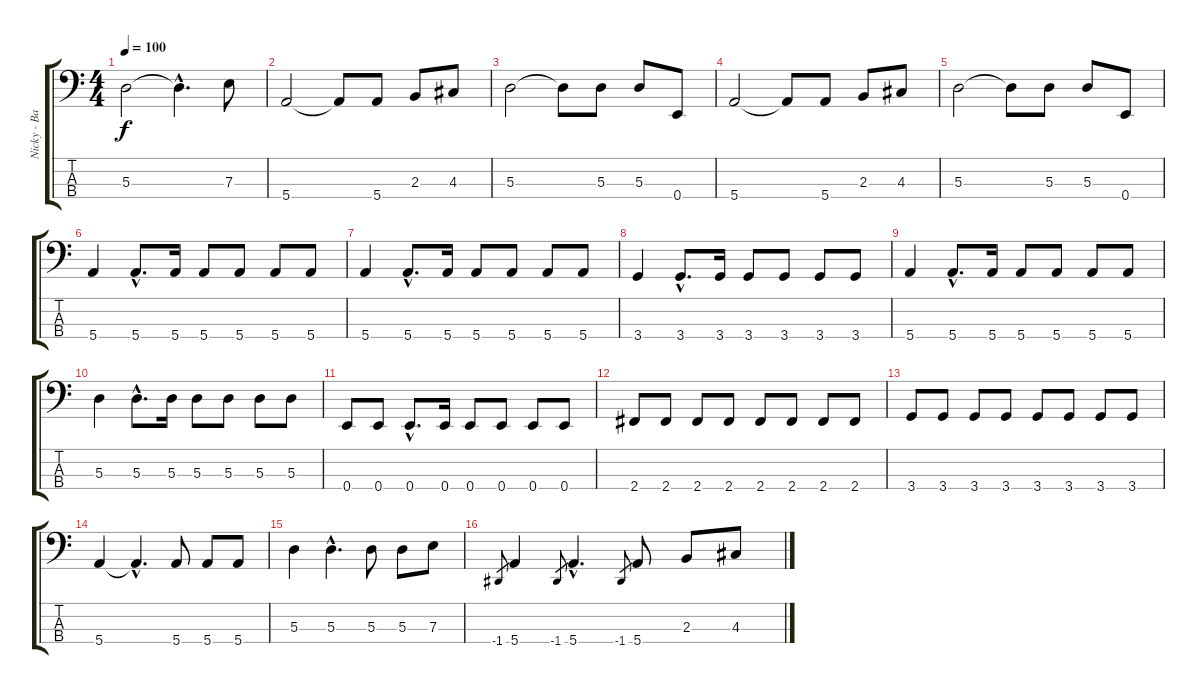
\track ("Nicky - Bass" "Nicky - Ba") {instrument electricbasspick}
\staff {score tabs}
\tuning (G2 D2 A1 E1) {hide}
\ts (4 4)
\tempo 100
\clef f4
\ks c
5.3.2{dy f} 5.3{hac t}.4{d} 7.3.8 |
5.4.2 5.4{t}.8 5.4.8 2.3.8 4.3.8 |
5.3.2 5.3{t}.8 5.3.8 5.3.8 0.4.8 |
5.4.2 5.4{t}.8 5.4.8 2.3.8 4.3.8 |
5.3.2 5.3{t}.8 5.3.8 5.3.8 0.4.8 |
5.4.4 5.4{hac}.8{d} 5.4.16 5.4.8 5.4.8 5.4.8 5.4.8 |
5.4.4 5.4{hac}.8{d} 5.4.16 5.4.8 5.4.8 5.4.8 5.4.8 |
3.4.4 3.4{hac}.8{d} 3.4.16 3.4.8 3.4.8 3.4.8 3.4.8 |
5.4.4 5.4{hac}.8{d} 5.4.16 5.4.8 5.4.8 5.4.8 5.4.8 |
5.3.4 5.3{hac}.8{d} 5.3.16 5.3.8 5.3.8 5.3.8 5.3.8 |
0.4.8 0.4.8 0.4{hac}.8{d} 0.4.16 0.4.8 0.4.8 0.4.8 0.4.8 |
2.4.8 2.4.8 2.4.8 2.4.8 2.4.8 2.4.8 2.4.8 2.4.8 |
3.4.8 3.4.8 3.4.8 3.4.8 3.4.8 3.4.8 3.4.8 3.4.8 |
5.4.4 5.4{hac t}.4{d} 5.4.8 5.4.8 5.4.8 |
5.3.4 5.3{hac}.4{d} 5.3.8 5.3.8 7.3.8 |
-1.4.8{gr} 5.4.4 -1.4.8{gr} 5.4{hac}.4{d} -1.4.8{gr} 5.4.8 2.3.8 4.3.8
